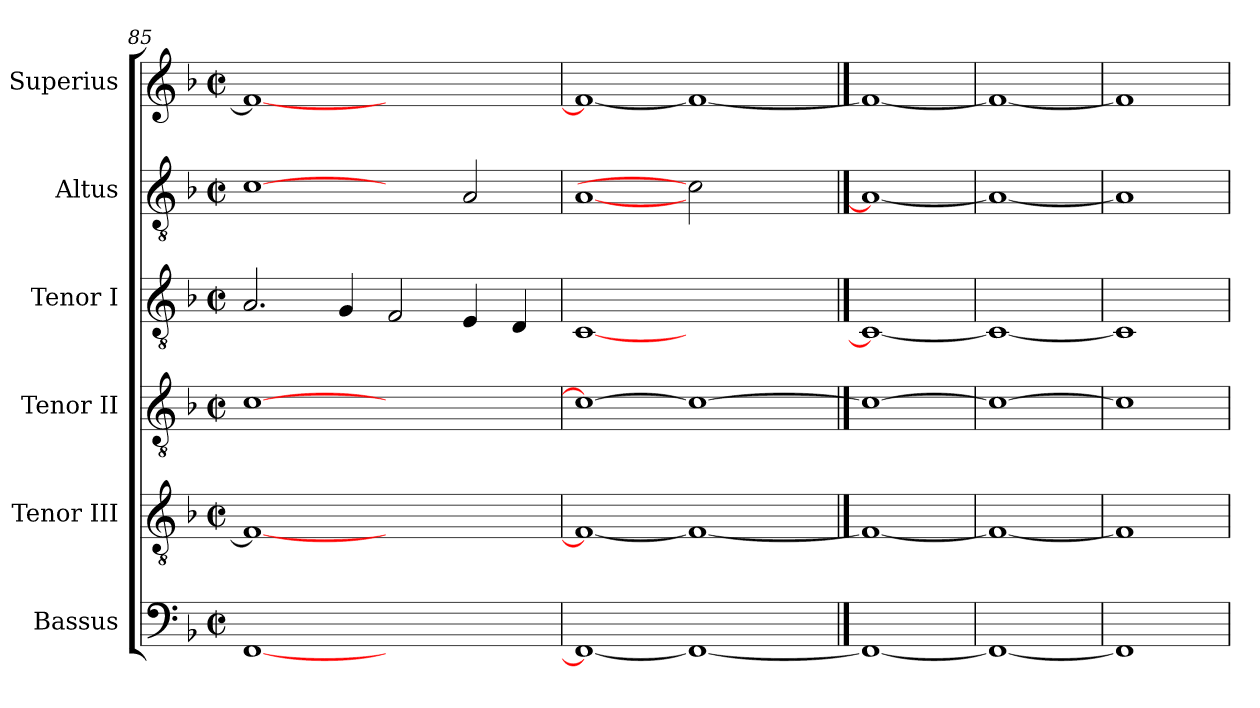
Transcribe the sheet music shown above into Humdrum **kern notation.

**kern	**kern	**kern	**kern	**kern	**kern
*part6	*part5	*part4	*part3	*part2	*part1
*staff6	*staff5	*staff4	*staff3	*staff2	*staff1
*I"Bassus	*I"Tenor III	*I"Tenor II	*I"Tenor I	*I"Altus	*I"Superius
*I'B.	*I'T.t.	*I'T.s.	*I'T.p.	*I'C.	*I'S.
*clefF4	*clefGv2	*clefGv2	*clefGv2	*clefGv2	*clefG2
*	*ITrd7c12	*ITrd7c12	*ITrd7c12	*ITrd7c12	*
*k[b-]	*k[b-]	*k[b-]	*k[b-]	*k[b-]	*k[b-]
*F:	*F:	*F:	*F:	*F:	*F:
*M2/2	*M2/2	*M2/2	*M2/2	*M2/2	*M2/2
*met(c|)	*met(c|)	*met(c|)	*met(c|)	*met(c|)	*met(c|)
=85	=85	=85	=85	=85	=85
[<1FFi	1FFi_<	[>1Ci	2.AAi/	[1Ci	1fi_<
.	.	.	4GGi/	.	.
1ryy	1ryy	1ryy	2FFi/	2ryy	1ryy
.	.	.	4EEi/	2AAi/	.
.	.	.	4DDi/	.	.
=86	=86	=86	=86	=86	=86
1FFi_<	1FFi_<	1Ci_>	[1CCi	[1AAi	1fi_<
1FFi_	1FFi_	1Ci_	1ryy	2Ci]	1fi_
.	.	.	.	2ryy	.
==87	==87	==87	==87	==87	==87
1FFi_	1FFi_	1Ci_	1CCi_	1AAi_	1fi_
=88	=88	=88	=88	=88	=88
1FFi_	1FFi_	1Ci_	1CCi_	1AAi_	1fi_
=89	=89	=89	=89	=89	=89
1FFi]	1FFi]	1Ci]	1CCi]	1AAi]	1fi]
=	=	=	=	=	=
*-	*-	*-	*-	*-	*-
